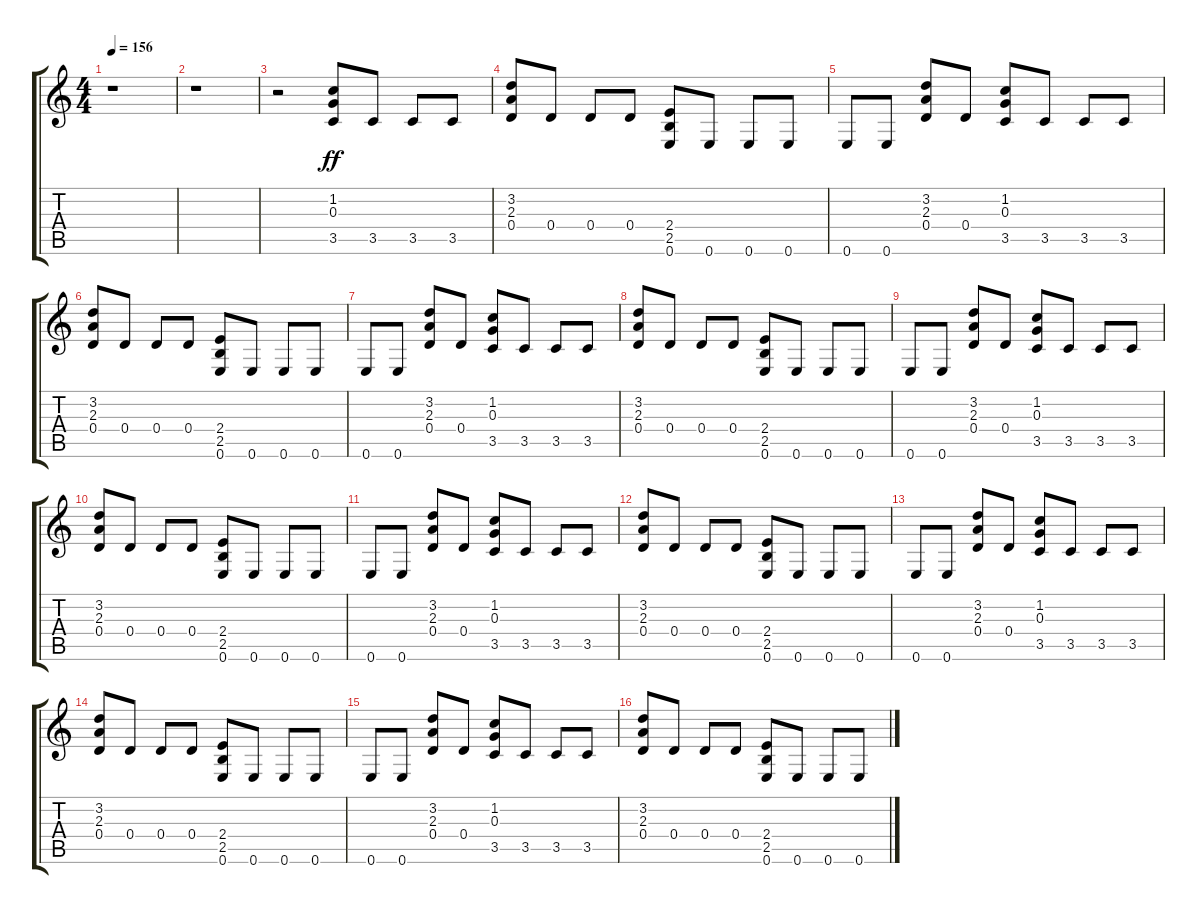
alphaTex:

\track "" {instrument distortionguitar}
\staff {score tabs}
\tuning (E4 B3 G3 D3 A2 E2) {hide}
\ts (4 4)
\tempo 156
\clef g2
\ks c
r.1{dy ff} |
r.1 |
r.2 (1.2 0.3 3.5).8 3.5.8 3.5.8 3.5.8 |
(3.2 2.3 0.4).8 0.4.8 0.4.8 0.4.8 (2.4 2.5 0.6).8 0.6.8 0.6.8 0.6.8 |
0.6.8 0.6.8 (3.2 2.3 0.4).8 0.4.8 (1.2 0.3 3.5).8 3.5.8 3.5.8 3.5.8 |
(3.2 2.3 0.4).8 0.4.8 0.4.8 0.4.8 (2.4 2.5 0.6).8 0.6.8 0.6.8 0.6.8 |
0.6.8 0.6.8 (3.2 2.3 0.4).8 0.4.8 (1.2 0.3 3.5).8 3.5.8 3.5.8 3.5.8 |
(3.2 2.3 0.4).8 0.4.8 0.4.8 0.4.8 (2.4 2.5 0.6).8 0.6.8 0.6.8 0.6.8 |
0.6.8 0.6.8 (3.2 2.3 0.4).8 0.4.8 (1.2 0.3 3.5).8 3.5.8 3.5.8 3.5.8 |
(3.2 2.3 0.4).8 0.4.8 0.4.8 0.4.8 (2.4 2.5 0.6).8 0.6.8 0.6.8 0.6.8 |
0.6.8 0.6.8 (3.2 2.3 0.4).8 0.4.8 (1.2 0.3 3.5).8 3.5.8 3.5.8 3.5.8 |
(3.2 2.3 0.4).8 0.4.8 0.4.8 0.4.8 (2.4 2.5 0.6).8 0.6.8 0.6.8 0.6.8 |
0.6.8 0.6.8 (3.2 2.3 0.4).8 0.4.8 (1.2 0.3 3.5).8 3.5.8 3.5.8 3.5.8 |
(3.2 2.3 0.4).8 0.4.8 0.4.8 0.4.8 (2.4 2.5 0.6).8 0.6.8 0.6.8 0.6.8 |
0.6.8 0.6.8 (3.2 2.3 0.4).8 0.4.8 (1.2 0.3 3.5).8 3.5.8 3.5.8 3.5.8 |
(3.2 2.3 0.4).8 0.4.8 0.4.8 0.4.8 (2.4 2.5 0.6).8 0.6.8 0.6.8 0.6.8
